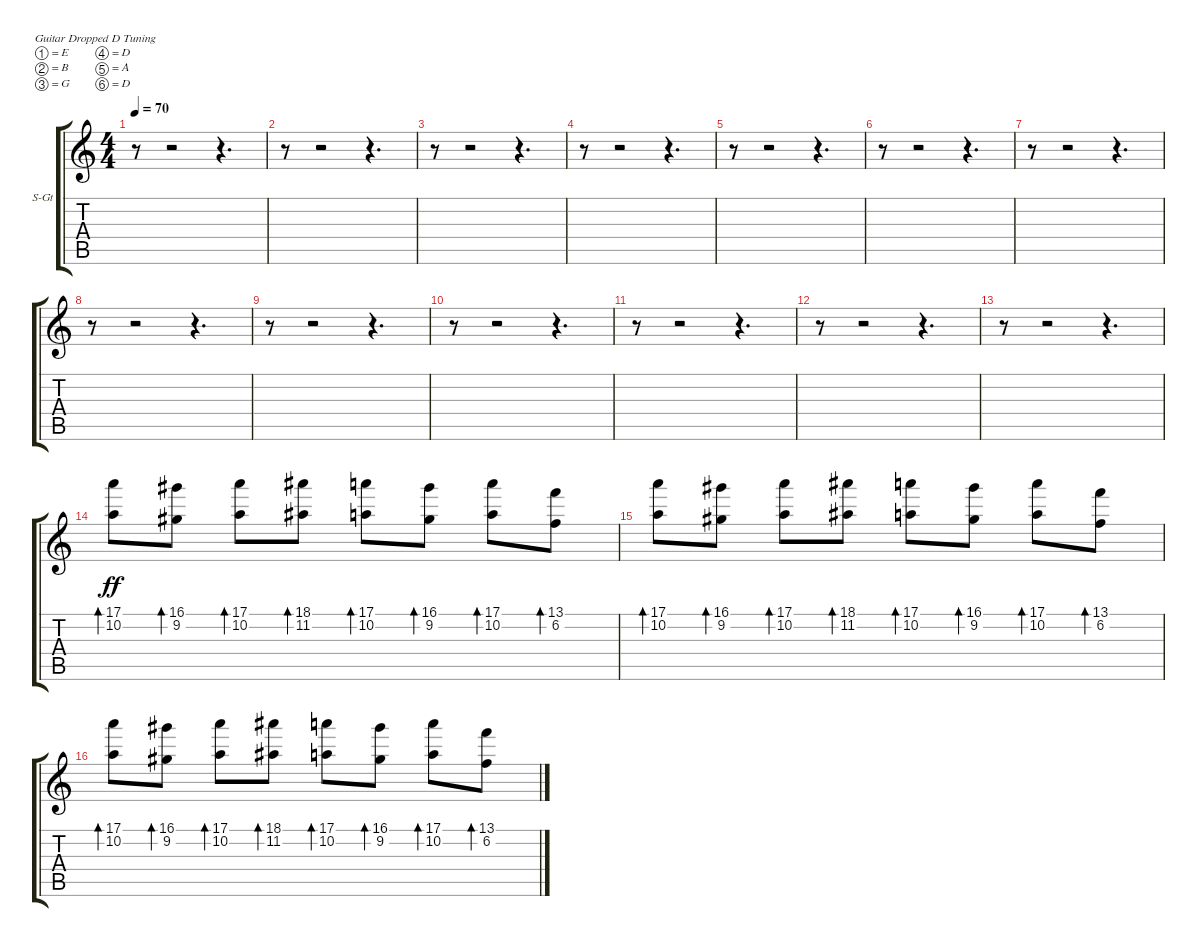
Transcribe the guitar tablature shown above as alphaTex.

\bracketExtendMode groupsimilarinstruments
\firstSystemTrackNameOrientation horizontal
\otherSystemsTrackNameOrientation horizontal
\track ("Track 1" "S-Gt") {instrument acousticgrandpiano}
\staff {score tabs}
\tuning (E4 B3 G3 D3 A2 D2)
\displaytranspose 12
\ts (4 4)
\tempo 70
\clef g2
\ks c
r.8{dy ff} r.2 r.4{d} |
r.8 r.2 r.4{d} |
r.8 r.2 r.4{d} |
r.8 r.2 r.4{d} |
r.8 r.2 r.4{d} |
r.8 r.2 r.4{d} |
r.8 r.2 r.4{d} |
r.8 r.2 r.4{d} |
r.8 r.2 r.4{d} |
r.8 r.2 r.4{d} |
r.8 r.2 r.4{d} |
r.8 r.2 r.4{d} |
r.8 r.2 r.4{d} |
(17.1 10.2).8{bd 30} (16.1 9.2).8{bd 30} (17.1 10.2).8{bd 30} (18.1 11.2).8{bd 30} (17.1 10.2).8{bd 30} (16.1 9.2).8{bd 30} (17.1 10.2).8{bd 30} (13.1 6.2).8{bd 30} |
(17.1 10.2).8{bd 30} (16.1 9.2).8{bd 30} (17.1 10.2).8{bd 30} (18.1 11.2).8{bd 30} (17.1 10.2).8{bd 30} (16.1 9.2).8{bd 30} (17.1 10.2).8{bd 30} (13.1 6.2).8{bd 30} |
(17.1 10.2).8{bd 30} (16.1 9.2).8{bd 30} (17.1 10.2).8{bd 30} (18.1 11.2).8{bd 30} (17.1 10.2).8{bd 30} (16.1 9.2).8{bd 30} (17.1 10.2).8{bd 30} (13.1 6.2).8{bd 30}
